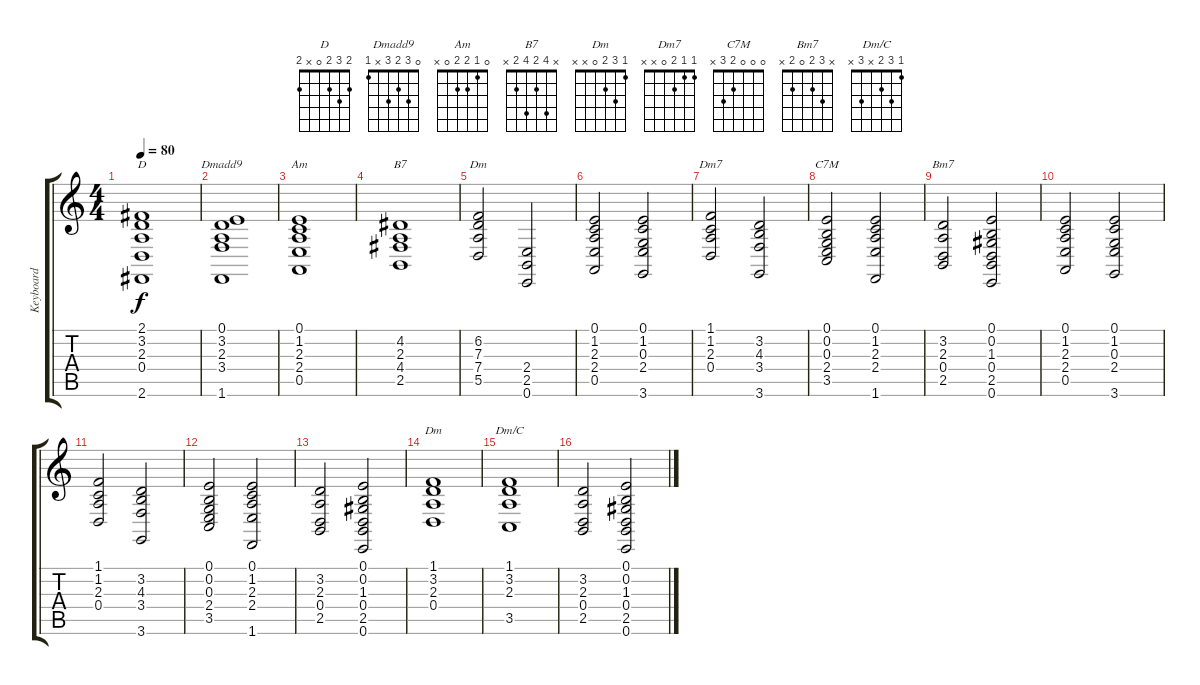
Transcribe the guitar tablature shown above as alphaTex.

\track ("Keyboard" "Keyboard") {instrument choiraahs}
\staff {score tabs}
\tuning (E4 B3 G3 D3 A2 E2) {hide}
\chord ("D" 2 3 2 0 x 2)
\chord ("Dmadd9" 0 3 2 3 x 1)
\chord ("Am" 0 1 2 2 0 x)
\chord ("B7" x 4 2 4 2 x)
\chord ("Dm" x 6 7 7 5 x) {firstfret 5}
\chord ("Dm7" 1 1 2 0 x x)
\chord ("C7M" 0 0 0 2 3 x)
\chord ("Bm7" x 3 2 0 2 x)
\chord ("Dm" 1 3 2 0 x x)
\chord ("Dm/C" 1 3 2 x 3 x)
\ts (4 4)
\tempo 80
\clef g2
\ks c
(2.1 3.2 2.3 0.4 2.6).1{ch "D" dy f} |
(0.1 3.2 2.3 3.4 1.6).1{ch "Dmadd9"} |
(0.1 1.2 2.3 2.4 0.5).1{ch "Am"} |
(4.2 2.3 4.4 2.5).1{ch "B7"} |
(6.2 7.3 7.4 5.5).2{ch "Dm"} (2.4 2.5 0.6).2 |
(0.1 1.2 2.3 2.4 0.5).2 (0.1 1.2 0.3 2.4 3.6).2 |
(1.1 1.2 2.3 0.4).2{ch "Dm7"} (3.2 4.3 3.4 3.6).2 |
(0.1 0.2 0.3 2.4 3.5).2{ch "C7M"} (0.1 1.2 2.3 2.4 1.6).2 |
(3.2 2.3 0.4 2.5).2{ch "Bm7"} (0.1 0.2 1.3 0.4 2.5 0.6).2 |
(0.1 1.2 2.3 2.4 0.5).2 (0.1 1.2 0.3 2.4 3.6).2 |
(1.1 1.2 2.3 0.4).2 (3.2 4.3 3.4 3.6).2 |
(0.1 0.2 0.3 2.4 3.5).2 (0.1 1.2 2.3 2.4 1.6).2 |
(3.2 2.3 0.4 2.5).2 (0.1 0.2 1.3 0.4 2.5 0.6).2 |
(1.1 3.2 2.3 0.4).1{ch "Dm"} |
(1.1 3.2 2.3 3.5).1{ch "Dm/C"} |
(3.2 2.3 0.4 2.5).2 (0.1 0.2 1.3 0.4 2.5 0.6).2
